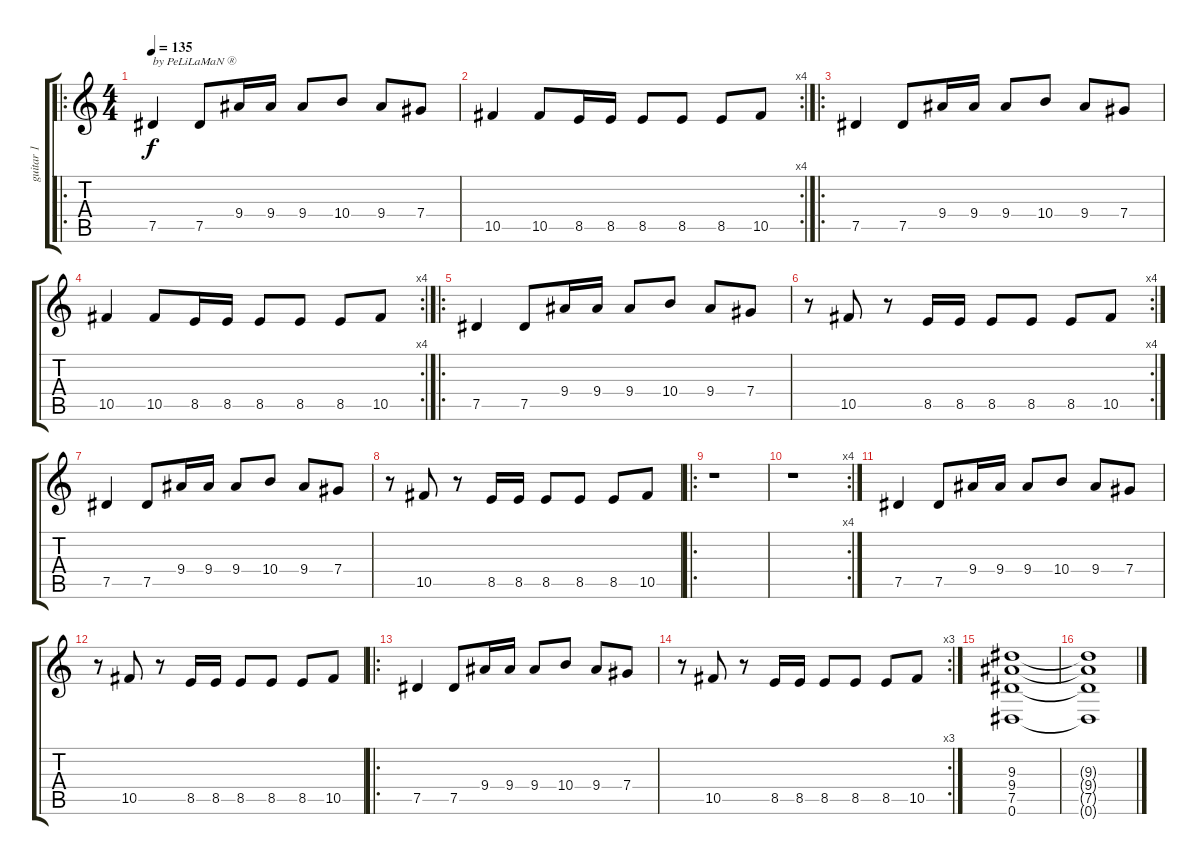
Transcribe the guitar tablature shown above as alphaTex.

\track ("guitar 1" "guitar 1") {instrument electricguitarmuted}
\staff {score tabs}
\tuning (Eb4 Bb3 Gb3 Db3 Ab2 Eb2) {hide}
\ro
\ts (4 4)
\tempo 135
\clef g2
\ks c
7.5.4{txt "by PeLiLaMaN ®" dy f instrument electricguitarmuted} 7.5.8 9.4.16 9.4.16 9.4.8 10.4.8 9.4.8 7.4.8 |
\rc 4
10.5.4 10.5.8 8.5.16 8.5.16 8.5.8 8.5.8 8.5.8 10.5.8 |
\ro
7.5.4 7.5.8 9.4.16 9.4.16 9.4.8 10.4.8 9.4.8 7.4.8 |
\rc 4
10.5.4 10.5.8 8.5.16 8.5.16 8.5.8 8.5.8 8.5.8 10.5.8 |
\ro
7.5.4{instrument overdrivenguitar} 7.5.8 9.4.16 9.4.16 9.4.8 10.4.8 9.4.8 7.4.8 |
\rc 4
r.8 10.5.8 r.8 8.5.16 8.5.16 8.5.8 8.5.8 8.5.8 10.5.8 |
7.5.4{instrument overdrivenguitar} 7.5.8 9.4.16 9.4.16 9.4.8 10.4.8 9.4.8 7.4.8 |
r.8 10.5.8 r.8 8.5.16 8.5.16 8.5.8 8.5.8 8.5.8 10.5.8 |
\ro
r.1 |
\rc 4
r.1 |
7.5.4{instrument electricguitarmuted} 7.5.8 9.4.16 9.4.16 9.4.8 10.4.8 9.4.8 7.4.8 |
r.8{instrument overdrivenguitar} 10.5.8 r.8 8.5.16 8.5.16 8.5.8 8.5.8 8.5.8 10.5.8 |
\ro
7.5.4{instrument overdrivenguitar} 7.5.8 9.4.16 9.4.16 9.4.8 10.4.8 9.4.8 7.4.8 |
\rc 3
r.8 10.5.8 r.8 8.5.16 8.5.16 8.5.8 8.5.8 8.5.8 10.5.8 |
(9.3 9.4 7.5 0.6).1 |
(9.3{t} 9.4{t} 7.5{t} 0.6{t}).1
